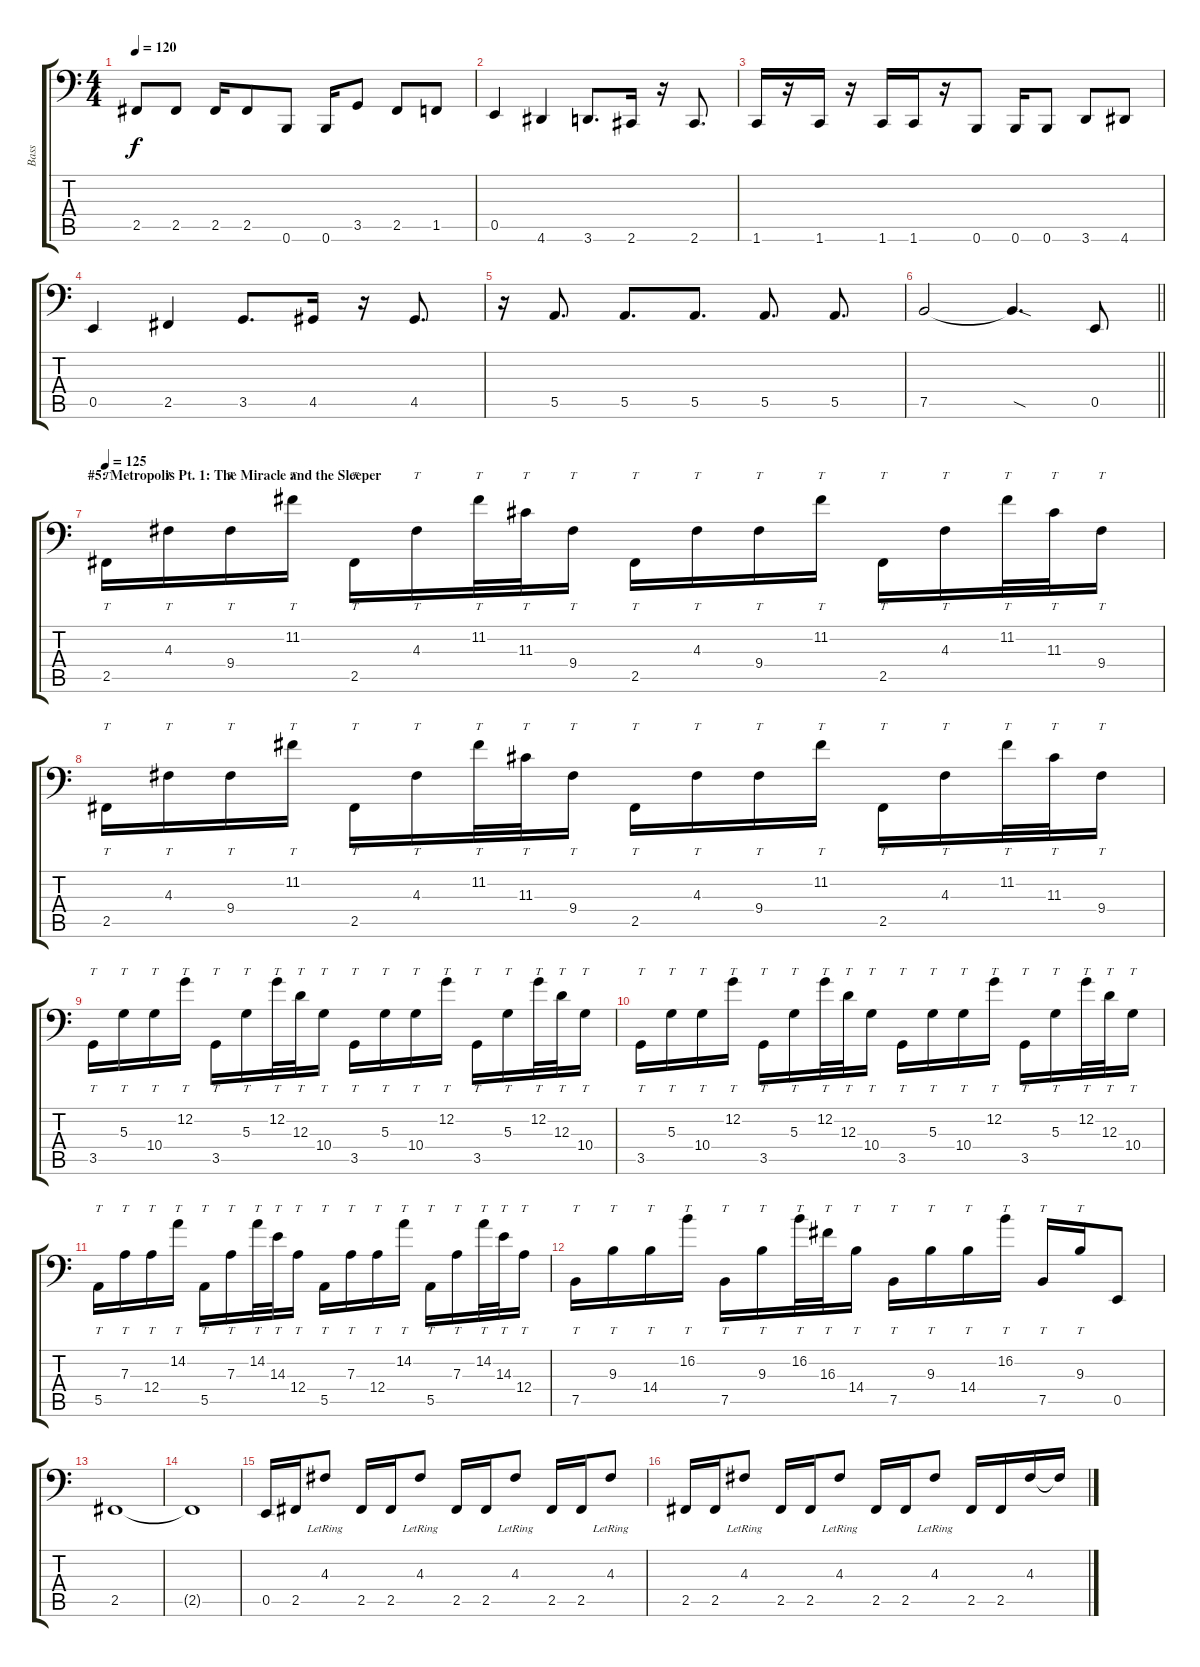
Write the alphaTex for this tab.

\track ("Bass" "Bass") {instrument electricbassfinger}
\staff {score tabs}
\tuning (C3 G2 D2 A1 E1 B0) {hide}
\ts (4 4)
\tempo 120
\clef f4
\ks c
2.5.8{dy f} 2.5.8 2.5.16 2.5.8 0.6.8 0.6.16 3.5.8 2.5.8 1.5.8 |
0.5.4 4.6.4 3.6.8{d} 2.6.16 r.16 2.6.8{d} |
1.6.16 r.16 1.6.16 r.16 1.6.16 1.6.16 r.16 0.6.8 0.6.16 0.6.8 3.6.8 4.6.8 |
0.5.4 2.5.4 3.5.8{d} 4.5.16 r.16 4.5.8{d} |
r.16 5.5.8{d} 5.5.8{d} 5.5.8{d} 5.5.8{d} 5.5.8{d} |
\barLineRight lightlight
7.5.2 7.5{sod t}.4{d} 0.5.8 |
\section ("" "#5: Metropolis Pt. 1: The Miracle and the Sleeper")
\tempo 125
2.5.16{tt} 4.3.16{tt} 9.4.16{tt} 11.2.16{tt} 2.5.16{tt} 4.3.16{tt} 11.2.32{tt} 11.3.32{tt} 9.4.16{tt} 2.5.16{tt} 4.3.16{tt} 9.4.16{tt} 11.2.16{tt} 2.5.16{tt} 4.3.16{tt} 11.2.32{tt} 11.3.32{tt} 9.4.16{tt} |
2.5.16{tt} 4.3.16{tt} 9.4.16{tt} 11.2.16{tt} 2.5.16{tt} 4.3.16{tt} 11.2.32{tt} 11.3.32{tt} 9.4.16{tt} 2.5.16{tt} 4.3.16{tt} 9.4.16{tt} 11.2.16{tt} 2.5.16{tt} 4.3.16{tt} 11.2.32{tt} 11.3.32{tt} 9.4.16{tt} |
3.5.16{tt} 5.3.16{tt} 10.4.16{tt} 12.2.16{tt} 3.5.16{tt} 5.3.16{tt} 12.2.32{tt} 12.3.32{tt} 10.4.16{tt} 3.5.16{tt} 5.3.16{tt} 10.4.16{tt} 12.2.16{tt} 3.5.16{tt} 5.3.16{tt} 12.2.32{tt} 12.3.32{tt} 10.4.16{tt} |
3.5.16{tt} 5.3.16{tt} 10.4.16{tt} 12.2.16{tt} 3.5.16{tt} 5.3.16{tt} 12.2.32{tt} 12.3.32{tt} 10.4.16{tt} 3.5.16{tt} 5.3.16{tt} 10.4.16{tt} 12.2.16{tt} 3.5.16{tt} 5.3.16{tt} 12.2.32{tt} 12.3.32{tt} 10.4.16{tt} |
5.5.16{tt} 7.3.16{tt} 12.4.16{tt} 14.2.16{tt} 5.5.16{tt} 7.3.16{tt} 14.2.32{tt} 14.3.32{tt} 12.4.16{tt} 5.5.16{tt} 7.3.16{tt} 12.4.16{tt} 14.2.16{tt} 5.5.16{tt} 7.3.16{tt} 14.2.32{tt} 14.3.32{tt} 12.4.16{tt} |
7.5.16{tt} 9.3.16{tt} 14.4.16{tt} 16.2.16{tt} 7.5.16{tt} 9.3.16{tt} 16.2.32{tt} 16.3.32{tt} 14.4.16{tt} 7.5.16{tt} 9.3.16{tt} 14.4.16{tt} 16.2.16{tt} 7.5.16{tt} 9.3.16{tt} 0.5.8 |
2.5.1 |
2.5{t}.1 |
0.5.16 2.5.16 4.3{lr}.8 2.5.16 2.5.16 4.3{lr}.8 2.5.16 2.5.16 4.3{lr}.8 2.5.16 2.5.16 4.3{lr}.8 |
2.5.16 2.5.16 4.3{lr}.8 2.5.16 2.5.16 4.3{lr}.8 2.5.16 2.5.16 4.3{lr}.8 2.5.16 2.5.16 4.3.16 4.3{t}.16
